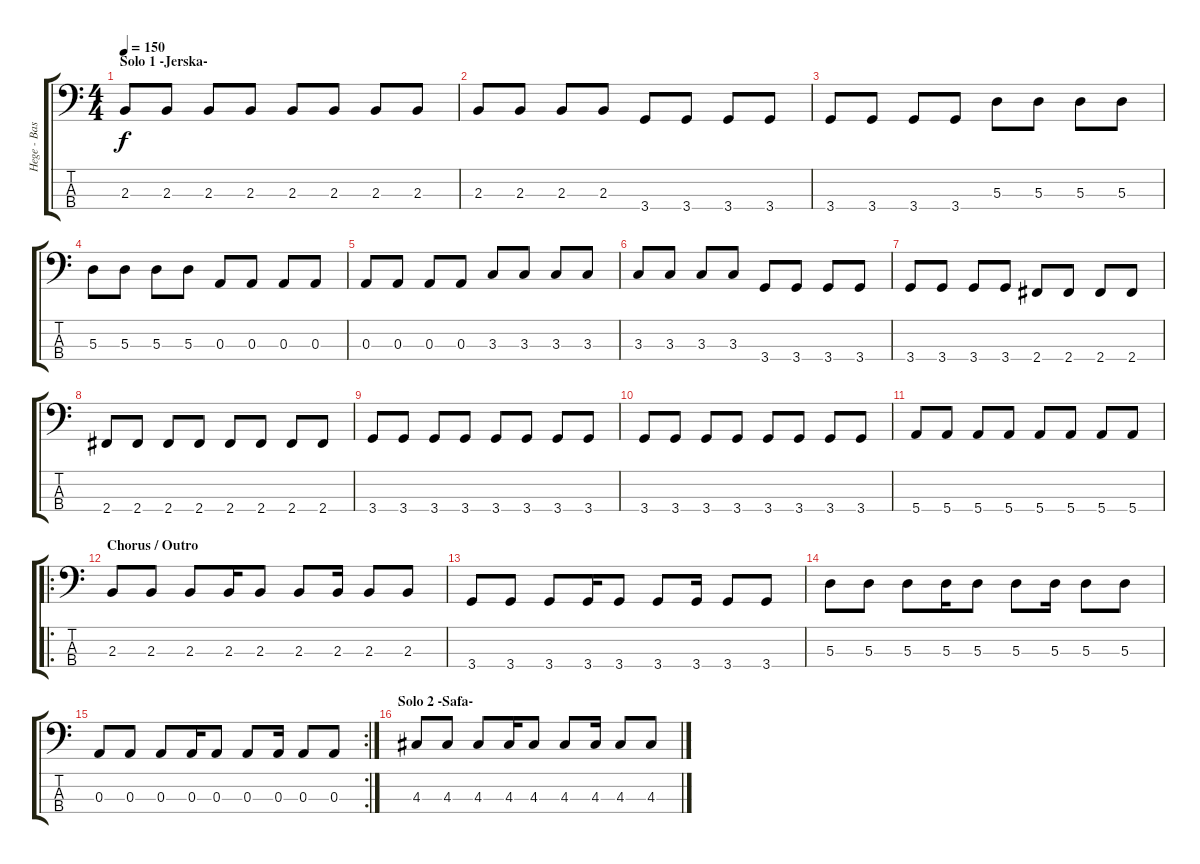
\track ("Hege - Bass" "Hege - Bas") {instrument electricbassfinger}
\staff {score tabs}
\tuning (G2 D2 A1 E1) {hide}
\ts (4 4)
\section ("" "Solo 1 -Jerska-")
\tempo 150
\clef f4
\ks c
2.3.8{dy f} 2.3.8 2.3.8 2.3.8 2.3.8 2.3.8 2.3.8 2.3.8 |
2.3.8 2.3.8 2.3.8 2.3.8 3.4.8 3.4.8 3.4.8 3.4.8 |
3.4.8 3.4.8 3.4.8 3.4.8 5.3.8 5.3.8 5.3.8 5.3.8 |
5.3.8 5.3.8 5.3.8 5.3.8 0.3.8 0.3.8 0.3.8 0.3.8 |
0.3.8 0.3.8 0.3.8 0.3.8 3.3.8 3.3.8 3.3.8 3.3.8 |
3.3.8 3.3.8 3.3.8 3.3.8 3.4.8 3.4.8 3.4.8 3.4.8 |
3.4.8 3.4.8 3.4.8 3.4.8 2.4.8 2.4.8 2.4.8 2.4.8 |
2.4.8 2.4.8 2.4.8 2.4.8 2.4.8 2.4.8 2.4.8 2.4.8 |
3.4.8 3.4.8 3.4.8 3.4.8 3.4.8 3.4.8 3.4.8 3.4.8 |
3.4.8 3.4.8 3.4.8 3.4.8 3.4.8 3.4.8 3.4.8 3.4.8 |
5.4.8 5.4.8 5.4.8 5.4.8 5.4.8 5.4.8 5.4.8 5.4.8 |
\ro
\section ("" "Chorus / Outro")
2.3.8 2.3.8 2.3.8 2.3.16 2.3.8 2.3.8 2.3.16 2.3.8 2.3.8 |
3.4.8 3.4.8 3.4.8 3.4.16 3.4.8 3.4.8 3.4.16 3.4.8 3.4.8 |
5.3.8 5.3.8 5.3.8 5.3.16 5.3.8 5.3.8 5.3.16 5.3.8 5.3.8 |
\rc 2
0.3.8 0.3.8 0.3.8 0.3.16 0.3.8 0.3.8 0.3.16 0.3.8 0.3.8 |
\section ("" "Solo 2 -Safa-")
4.3.8 4.3.8 4.3.8 4.3.16 4.3.8 4.3.8 4.3.16 4.3.8 4.3.8
